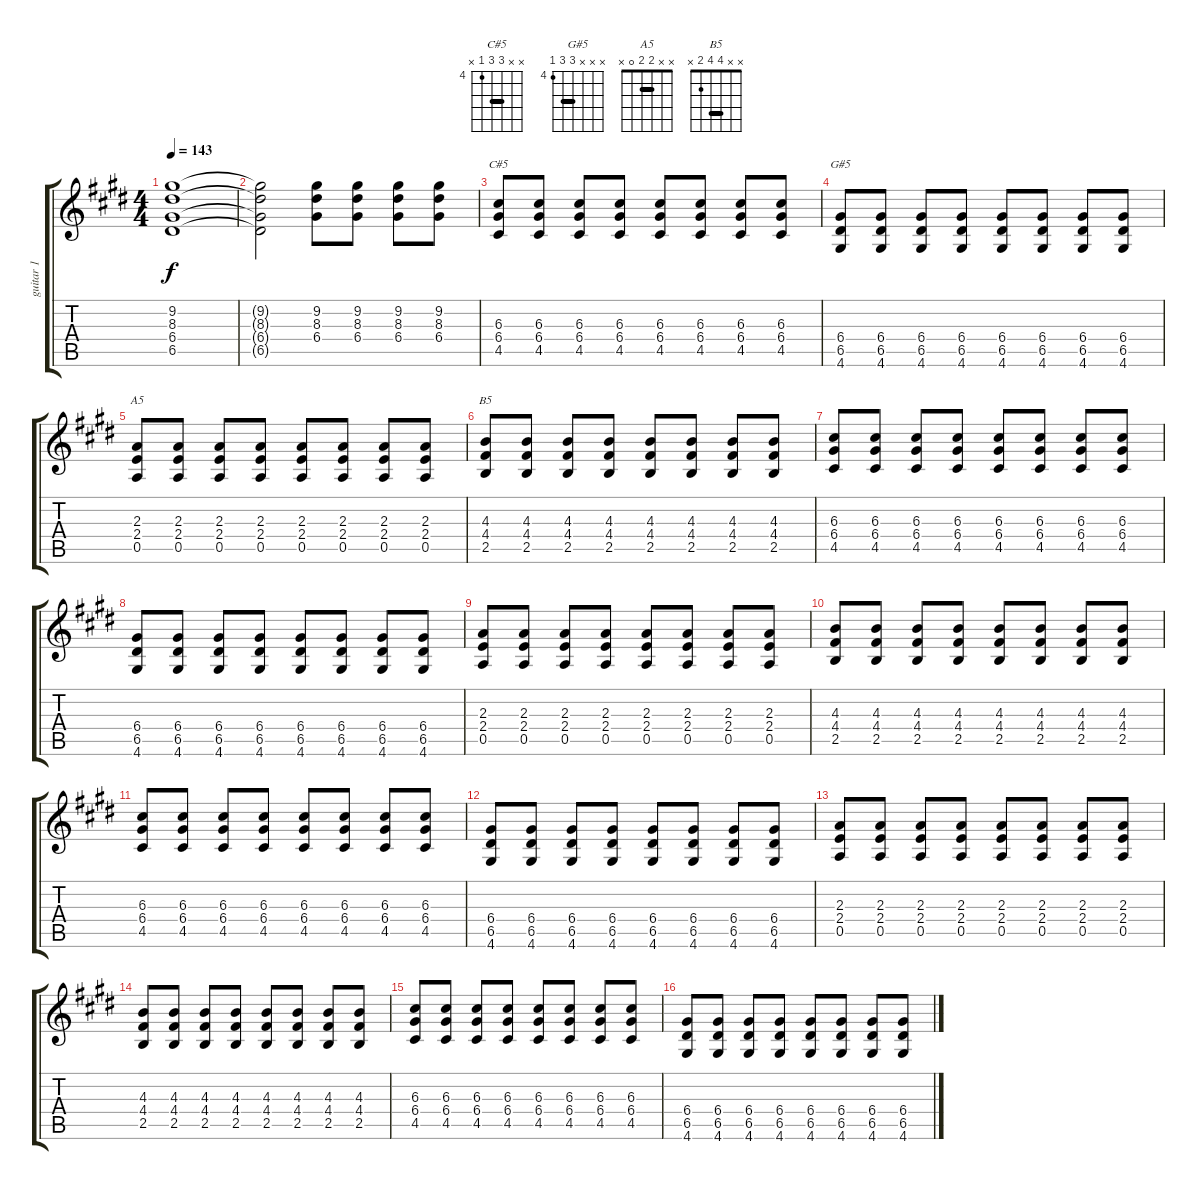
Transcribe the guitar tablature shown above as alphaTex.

\track ("guitar 1" "guitar 1") {instrument distortionguitar}
\staff {score tabs}
\tuning (E4 B3 G3 D3 A2 E2) {hide}
\chord ("C#5" x x 6 6 4 x) {firstfret 4 barre 6}
\chord ("G#5" x x x 6 6 4) {firstfret 4 barre 6}
\chord ("A5" x x 2 2 0 x) {barre 2}
\chord ("B5" x x 4 4 2 x) {barre 4}
\ts (4 4)
\tempo 143
\clef g2
\ks c#minor
(9.2 8.3 6.4 6.5).1{dy f} |
(9.2{t} 8.3{t} 6.4{t} 6.5{t}).2 (9.2 8.3 6.4).8 (9.2 8.3 6.4).8 (9.2 8.3 6.4).8 (9.2 8.3 6.4).8 |
(6.3 6.4 4.5).8{ch "C#5"} (6.3 6.4 4.5).8 (6.3 6.4 4.5).8 (6.3 6.4 4.5).8 (6.3 6.4 4.5).8 (6.3 6.4 4.5).8 (6.3 6.4 4.5).8 (6.3 6.4 4.5).8 |
(6.4 6.5 4.6).8{ch "G#5"} (6.4 6.5 4.6).8 (6.4 6.5 4.6).8 (6.4 6.5 4.6).8 (6.4 6.5 4.6).8 (6.4 6.5 4.6).8 (6.4 6.5 4.6).8 (6.4 6.5 4.6).8 |
(2.3 2.4 0.5).8{ch "A5"} (2.3 2.4 0.5).8 (2.3 2.4 0.5).8 (2.3 2.4 0.5).8 (2.3 2.4 0.5).8 (2.3 2.4 0.5).8 (2.3 2.4 0.5).8 (2.3 2.4 0.5).8 |
(4.3 4.4 2.5).8{ch "B5"} (4.3 4.4 2.5).8 (4.3 4.4 2.5).8 (4.3 4.4 2.5).8 (4.3 4.4 2.5).8 (4.3 4.4 2.5).8 (4.3 4.4 2.5).8 (4.3 4.4 2.5).8 |
(6.3 6.4 4.5).8 (6.3 6.4 4.5).8 (6.3 6.4 4.5).8 (6.3 6.4 4.5).8 (6.3 6.4 4.5).8 (6.3 6.4 4.5).8 (6.3 6.4 4.5).8 (6.3 6.4 4.5).8 |
(6.4 6.5 4.6).8 (6.4 6.5 4.6).8 (6.4 6.5 4.6).8 (6.4 6.5 4.6).8 (6.4 6.5 4.6).8 (6.4 6.5 4.6).8 (6.4 6.5 4.6).8 (6.4 6.5 4.6).8 |
(2.3 2.4 0.5).8 (2.3 2.4 0.5).8 (2.3 2.4 0.5).8 (2.3 2.4 0.5).8 (2.3 2.4 0.5).8 (2.3 2.4 0.5).8 (2.3 2.4 0.5).8 (2.3 2.4 0.5).8 |
(4.3 4.4 2.5).8 (4.3 4.4 2.5).8 (4.3 4.4 2.5).8 (4.3 4.4 2.5).8 (4.3 4.4 2.5).8 (4.3 4.4 2.5).8 (4.3 4.4 2.5).8 (4.3 4.4 2.5).8 |
(6.3 6.4 4.5).8 (6.3 6.4 4.5).8 (6.3 6.4 4.5).8 (6.3 6.4 4.5).8 (6.3 6.4 4.5).8 (6.3 6.4 4.5).8 (6.3 6.4 4.5).8 (6.3 6.4 4.5).8 |
(6.4 6.5 4.6).8 (6.4 6.5 4.6).8 (6.4 6.5 4.6).8 (6.4 6.5 4.6).8 (6.4 6.5 4.6).8 (6.4 6.5 4.6).8 (6.4 6.5 4.6).8 (6.4 6.5 4.6).8 |
(2.3 2.4 0.5).8 (2.3 2.4 0.5).8 (2.3 2.4 0.5).8 (2.3 2.4 0.5).8 (2.3 2.4 0.5).8 (2.3 2.4 0.5).8 (2.3 2.4 0.5).8 (2.3 2.4 0.5).8 |
(4.3 4.4 2.5).8 (4.3 4.4 2.5).8 (4.3 4.4 2.5).8 (4.3 4.4 2.5).8 (4.3 4.4 2.5).8 (4.3 4.4 2.5).8 (4.3 4.4 2.5).8 (4.3 4.4 2.5).8 |
(6.3 6.4 4.5).8 (6.3 6.4 4.5).8 (6.3 6.4 4.5).8 (6.3 6.4 4.5).8 (6.3 6.4 4.5).8 (6.3 6.4 4.5).8 (6.3 6.4 4.5).8 (6.3 6.4 4.5).8 |
(6.4 6.5 4.6).8 (6.4 6.5 4.6).8 (6.4 6.5 4.6).8 (6.4 6.5 4.6).8 (6.4 6.5 4.6).8 (6.4 6.5 4.6).8 (6.4 6.5 4.6).8 (6.4 6.5 4.6).8
